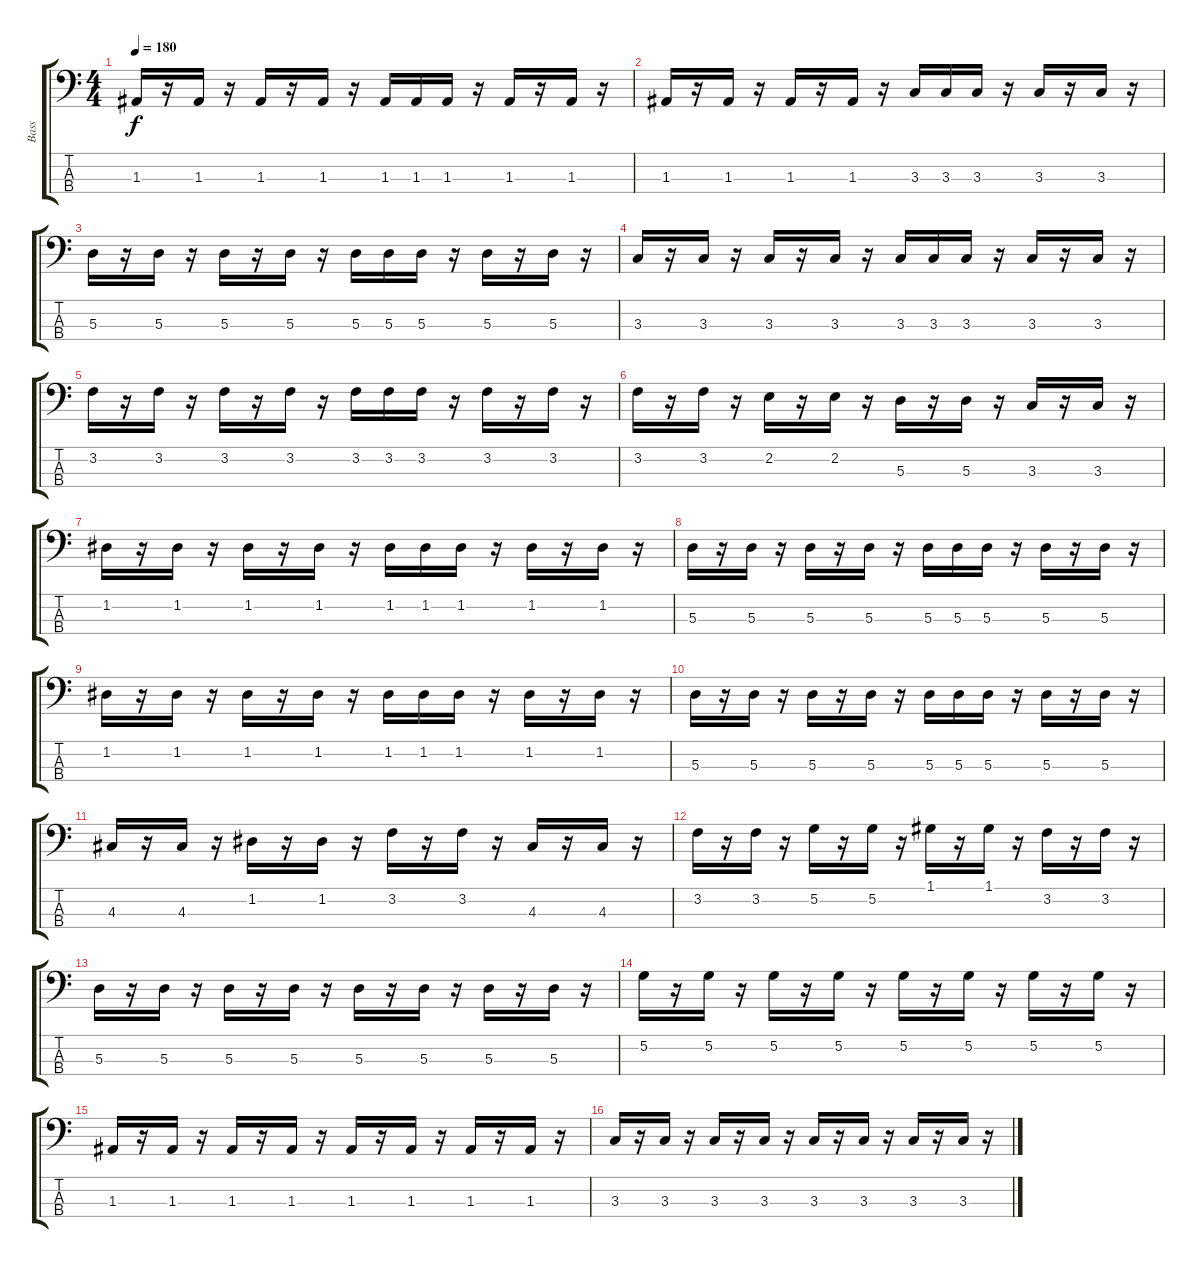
\track ("Bass" "Bass") {instrument electricbassfinger}
\staff {score tabs}
\tuning (G2 D2 A1 E1) {hide}
\ts (4 4)
\tempo 180
\clef f4
\ks c
1.3.16{dy f} r.16 1.3.16 r.16 1.3.16 r.16 1.3.16 r.16 1.3.16 1.3.16 1.3.16 r.16 1.3.16 r.16 1.3.16 r.16 |
1.3.16 r.16 1.3.16 r.16 1.3.16 r.16 1.3.16 r.16 3.3.16 3.3.16 3.3.16 r.16 3.3.16 r.16 3.3.16 r.16 |
5.3.16 r.16 5.3.16 r.16 5.3.16 r.16 5.3.16 r.16 5.3.16 5.3.16 5.3.16 r.16 5.3.16 r.16 5.3.16 r.16 |
3.3.16 r.16 3.3.16 r.16 3.3.16 r.16 3.3.16 r.16 3.3.16 3.3.16 3.3.16 r.16 3.3.16 r.16 3.3.16 r.16 |
3.2.16 r.16 3.2.16 r.16 3.2.16 r.16 3.2.16 r.16 3.2.16 3.2.16 3.2.16 r.16 3.2.16 r.16 3.2.16 r.16 |
3.2.16 r.16 3.2.16 r.16 2.2.16 r.16 2.2.16 r.16 5.3.16 r.16 5.3.16 r.16 3.3.16 r.16 3.3.16 r.16 |
1.2.16 r.16 1.2.16 r.16 1.2.16 r.16 1.2.16 r.16 1.2.16 1.2.16 1.2.16 r.16 1.2.16 r.16 1.2.16 r.16 |
5.3.16 r.16 5.3.16 r.16 5.3.16 r.16 5.3.16 r.16 5.3.16 5.3.16 5.3.16 r.16 5.3.16 r.16 5.3.16 r.16 |
1.2.16 r.16 1.2.16 r.16 1.2.16 r.16 1.2.16 r.16 1.2.16 1.2.16 1.2.16 r.16 1.2.16 r.16 1.2.16 r.16 |
5.3.16 r.16 5.3.16 r.16 5.3.16 r.16 5.3.16 r.16 5.3.16 5.3.16 5.3.16 r.16 5.3.16 r.16 5.3.16 r.16 |
4.3.16 r.16 4.3.16 r.16 1.2.16 r.16 1.2.16 r.16 3.2.16 r.16 3.2.16 r.16 4.3.16 r.16 4.3.16 r.16 |
3.2.16 r.16 3.2.16 r.16 5.2.16 r.16 5.2.16 r.16 1.1.16 r.16 1.1.16 r.16 3.2.16 r.16 3.2.16 r.16 |
5.3.16 r.16 5.3.16 r.16 5.3.16 r.16 5.3.16 r.16 5.3.16 r.16 5.3.16 r.16 5.3.16 r.16 5.3.16 r.16 |
5.2.16 r.16 5.2.16 r.16 5.2.16 r.16 5.2.16 r.16 5.2.16 r.16 5.2.16 r.16 5.2.16 r.16 5.2.16 r.16 |
1.3.16 r.16 1.3.16 r.16 1.3.16 r.16 1.3.16 r.16 1.3.16 r.16 1.3.16 r.16 1.3.16 r.16 1.3.16 r.16 |
3.3.16 r.16 3.3.16 r.16 3.3.16 r.16 3.3.16 r.16 3.3.16 r.16 3.3.16 r.16 3.3.16 r.16 3.3.16 r.16
